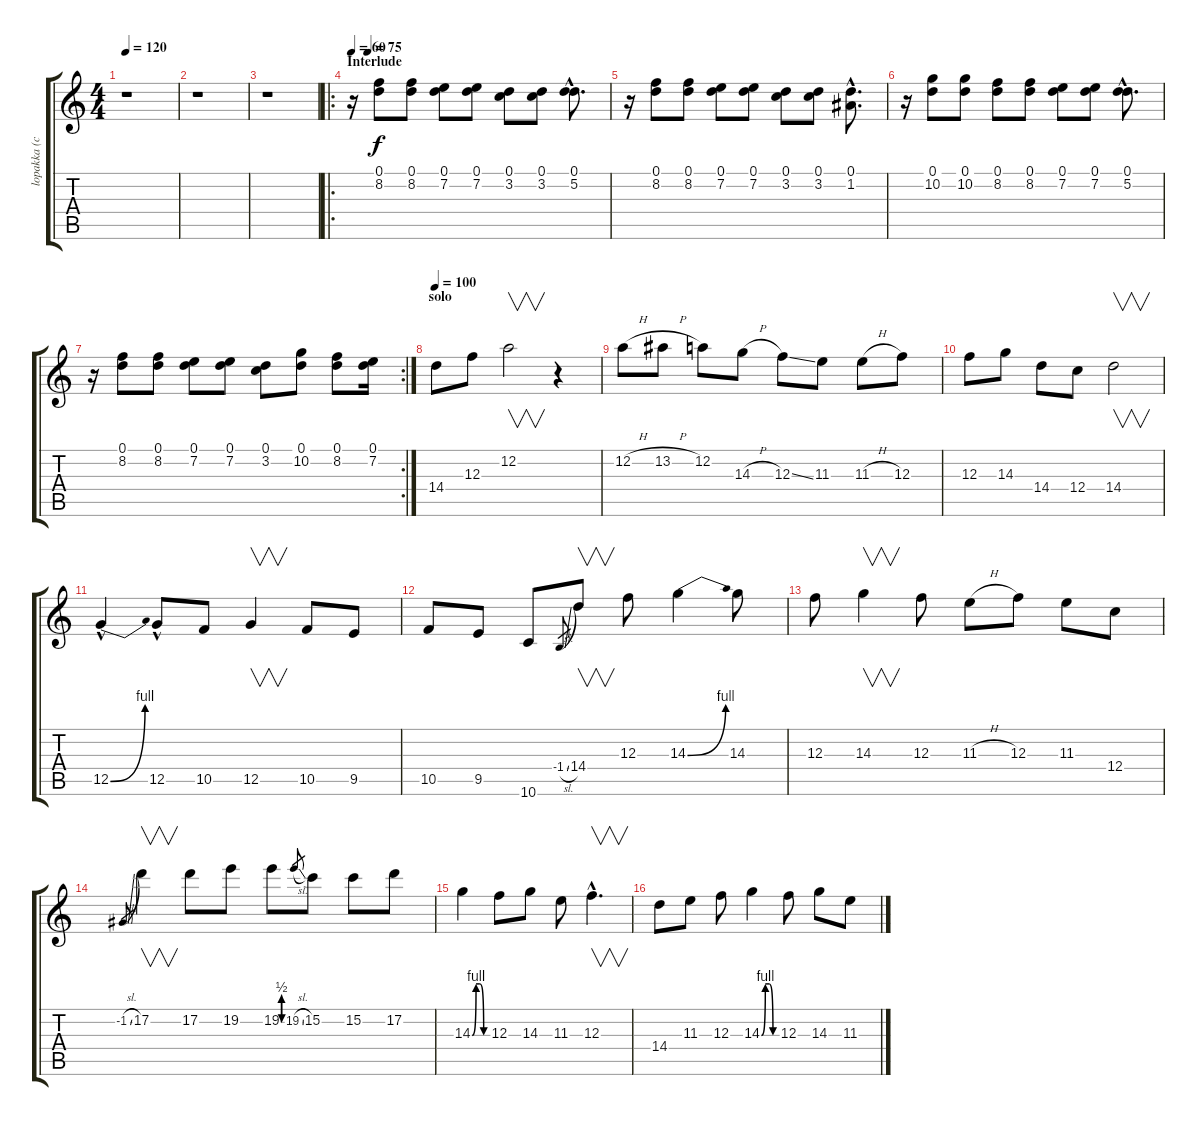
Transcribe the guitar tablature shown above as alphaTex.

\track ("lopakka (clean + delay)" "lopakka (c") {instrument electricguitarjazz}
\staff {score tabs}
\tuning (D4 A3 F3 C3 G2 D2) {hide}
\ts (4 4)
\tempo 120
\clef g2
\ks c
r.1{dy f} |
r.1 |
r.1 |
\ro
\section ("" "Interlude")
\tempo 60
\tempo (75 0.0625)
r.16 (0.1 8.2).8{volume 5} (0.1 8.2).8 (0.1 7.2).8 (0.1 7.2).8 (0.1 3.2).8 (0.1 3.2).8 (0.1{hac} 5.2{hac}).8{d} |
r.16 (0.1 8.2).8 (0.1 8.2).8 (0.1 7.2).8 (0.1 7.2).8 (0.1 3.2).8 (0.1 3.2).8 (0.1{hac} 1.2{hac}).8{d} |
r.16 (0.1 10.2).8 (0.1 10.2).8 (0.1 8.2).8 (0.1 8.2).8 (0.1 7.2).8 (0.1 7.2).8 (0.1{hac} 5.2{hac}).8{d} |
\rc 2
r.16 (0.1 8.2).8 (0.1 8.2).8 (0.1 7.2).8 (0.1 7.2).8 (0.1 3.2).8 (0.1 10.2).8 (0.1 8.2).8 (0.1 7.2).16 |
\section ("" "solo")
\tempo 100
14.4.8{volume 15} 12.3.8 12.2.2{v} r.4 |
12.2{h}.8 13.2{h}.8 12.2.8 14.3{h}.8 12.3{ss}.8 11.3.8 11.3{h}.8 12.3.8 |
12.3.8 14.3.8 14.4.8 12.4.8 14.4.2{v} |
12.5{be (bend 0 0 60 4) hac}.4 12.5{hac}.8 10.5.8 12.5.4{v} 10.5.8 9.5.8 |
10.5.8 9.5.8 10.6.8 -1.4{sl}.8{gr} 14.4.8{v} 12.3.8 14.3{be (bend 0 0 60 4)}.4 14.3.8 |
12.3.8 14.3.4{v} 12.3.8 11.3{h}.8 12.3.8 11.3.8 12.4.8 |
-1.2{sl}.8{gr} 17.2.4{v} 17.2.8 19.2.8 19.2{be (custom 0 0 15 2 30 2 45 0 60 0)}.8 19.2{sl}.8{gr} 15.2.8 15.2.8 17.2.8 |
14.3{be (custom 0 0 15 4 30 4 45 0 60 0)}.4 12.3.8 14.3.8 11.3.8 12.3{hac}.4{v d} |
14.4.8 11.3.8 12.3.8 14.3{be (custom 0 0 15 4 30 4 45 0 60 0)}.4 12.3.8 14.3.8 11.3.8
